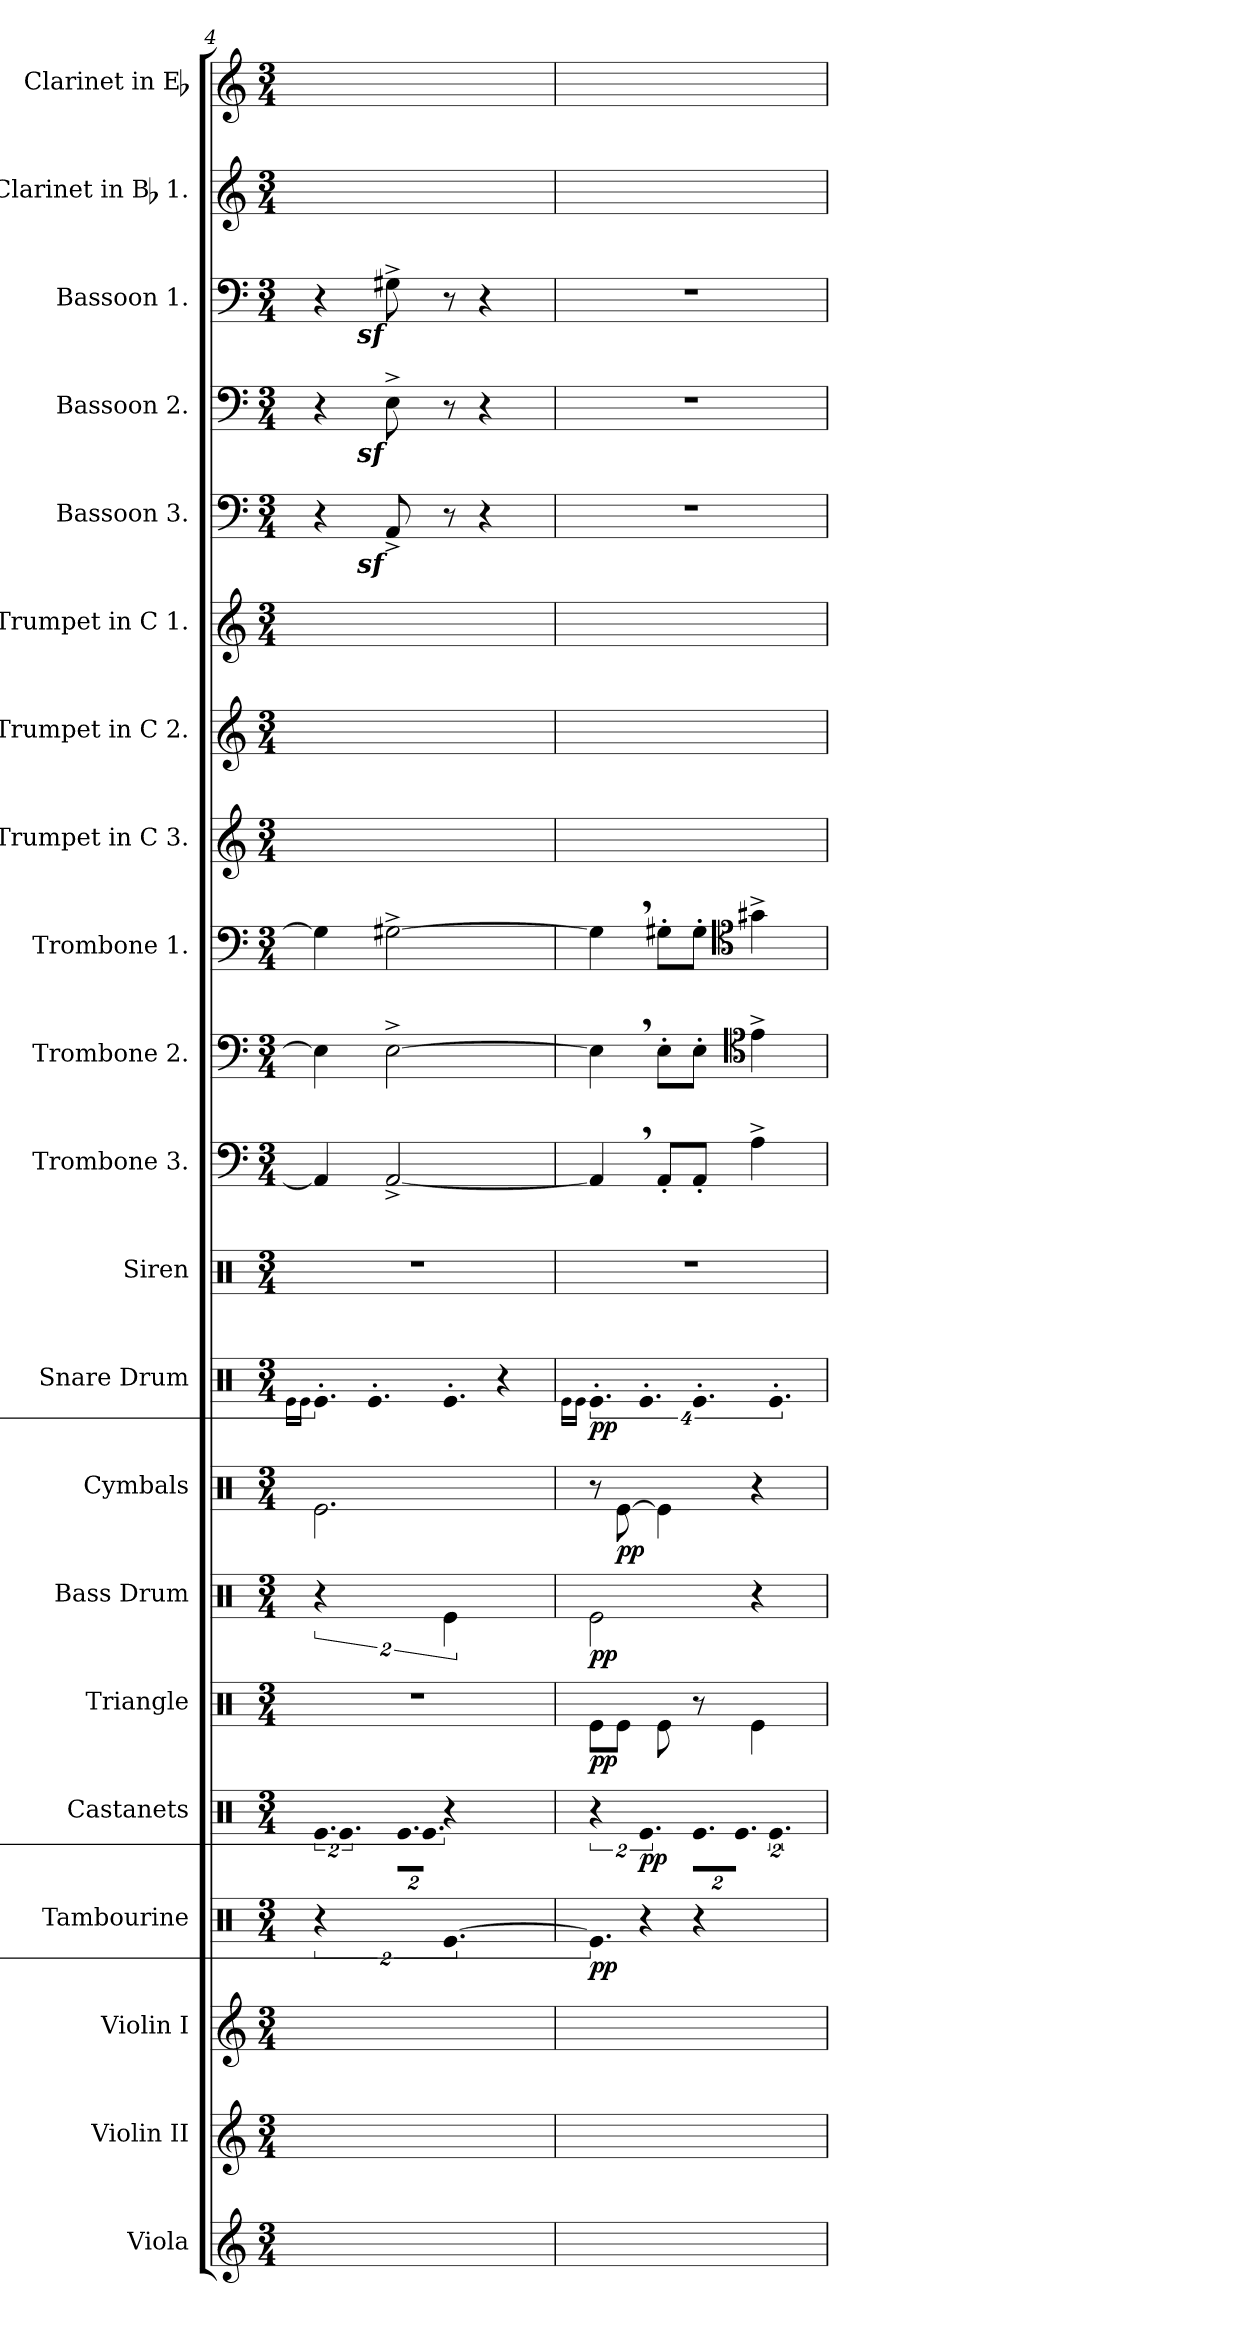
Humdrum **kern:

**kern	**kern	**kern	**kern	**dynam	**kern	**dynam	**kern	**dynam	**kern	**dynam	**kern	**dynam	**kern	**dynam	**kern	**kern	**kern	**kern	**kern	**kern	**kern	**kern	**kern	**kern	**kern	**kern
*part21	*part20	*part19	*part18	*part18	*part17	*part17	*part16	*part16	*part15	*part15	*part14	*part14	*part13	*part13	*part12	*part11	*part10	*part9	*part8	*part7	*part6	*part5	*part4	*part3	*part2	*part1
*staff21	*staff20	*staff19	*staff18	*staff18	*staff17	*staff17	*staff16	*staff16	*staff15	*staff15	*staff14	*staff14	*staff13	*staff13	*staff12	*staff11	*staff10	*staff9	*staff8	*staff7	*staff6	*staff5	*staff4	*staff3	*staff2	*staff1
*I"Viola	*I"Violin II	*I"Violin I	*I"Tambourine	*	*I"Castanets	*	*I"Triangle	*	*I"Bass Drum	*	*I"Cymbals	*	*I"Snare Drum	*	*I"Siren	*I"Trombone 3.	*I"Trombone 2.	*I"Trombone 1.	*I"Trumpet in C 3.	*I"Trumpet in C 2.	*I"Trumpet in C 1.	*I"Bassoon 3.	*I"Bassoon 2.	*I"Bassoon 1.	*I"Clarinet in Bb 1.	*I"Clarinet in Eb
*I'Vla.	*I'Vln. II	*I'Vln. I	*I'Tamb.	*	*I'Cast.	*	*I'Tri.	*	*I'B. D.	*	*I'Cym.	*	*I'S.D.	*	*I'Srn.	*I'Tbn.	*I'Tbn.	*I'Tbn.	*	*	*	*I'Bsn.	*I'Bsn.	*I'Bsn.	*I'Cl.	*
*clefG2	*clefG2	*clefG2	*clefX	*	*clefX	*	*clefX	*	*clefX	*	*clefX	*	*clefX	*	*clefX	*clefF4	*clefF4	*clefF4	*clefG2	*clefG2	*clefG2	*clefF4	*clefF4	*clefF4	*clefG2	*clefG2
*	*	*	*	*	*	*	*	*	*	*	*	*	*	*	*	*	*	*	*	*	*	*	*	*	*ITrd1c2	*ITrd-2c-3
*k[]	*k[]	*k[]	*k[]	*	*k[]	*	*k[]	*	*k[]	*	*k[]	*	*k[]	*	*k[]	*k[]	*k[]	*k[]	*k[]	*k[]	*k[]	*k[]	*k[]	*k[]	*k[b-e-]	*k[b-e-a-]
*M3/4	*M3/4	*M3/4	*M3/4	*	*M3/4	*	*M3/4	*	*M3/4	*	*M3/4	*	*M3/4	*	*M3/4	*M3/4	*M3/4	*M3/4	*M3/4	*M3/4	*M3/4	*M3/4	*M3/4	*M3/4	*M3/4	*M3/4
=4	=4	=4	=4	=4	=4	=4	=4	=4	=4	=4	=4	=4	=4	=4	=4	=4	=4	=4	=4	=4	=4	=4	=4	=4	=4	=4
.	.	.	.	.	.	.	.	.	.	.	.	.	16qqRe\LL	.	.	.	.	.	.	.	.	.	.	.	.	.
.	.	.	.	.	.	.	.	.	.	.	.	.	16qqRe\JJ	.	.	.	.	.	.	.	.	.	.	.	.	.
!	!	!	!LO:N:vis=2.	!	!LO:N:vis=8.	!	!	!	!	!	!	!	!LO:N:vis=4.	!	!	!	!	!	!	!	!	!	!	!	!	!
4%3ryy	4%3ryy	6ryy	8%3r	.	32%3Re\	.	4%3r	.	8%3r	.	2.Re\	.	16%3Re'\	.	4%3r	4AA]	4E]	4G#]	6ryy	2.ryy	6ryy	4r	4r	4r	4%3ryy	6ryy
!	!	!	!	!	!LO:N:vis=4.	!	!	!	!	!	!	!	!	!	!	!	!	!	!	!	!	!	!	!	!	!
.	.	.	.	.	16%3Re\	.	.	.	.	.	.	.	.	.	.	.	.	.	.	.	.	.	.	.	.	.
.	.	12ryy	.	.	.	.	.	.	.	.	.	.	.	.	.	.	.	.	6ryy	.	6ryy	.	.	.	.	12ryy
!	!	!	!	!	!	!	!	!	!	!	!	!	!LO:N:vis=4.	!	!	!	!	!	!	!	!	!	!	!	!	!
.	.	.	.	.	.	.	.	.	.	.	.	.	16%3Re'\	.	.	.	.	.	.	.	.	.	.	.	.	.
!	!	!	!	!	!	!	!	!	!	!	!	!	!	!	!	!	!	!	!	!	!	!LO:DY:rj:t=poco %s	!LO:DY:rj:t=poco %s	!LO:DY:rj:t=poco %s	!	!
.	.	12ryy	.	.	.	.	.	.	.	.	.	.	.	.	.	[2AA^	[2E^	[2G#X^	.	.	.	8AAz^	8Ez^	8G#Xz^	.	12ryy
!	!	!	!	!	!LO:N:vis=16.	!	!	!	!	!	!	!	!	!	!	!	!	!	!	!	!	!	!	!	!	!
.	.	.	.	.	64%3Re\LL	.	.	.	.	.	.	.	.	.	.	.	.	.	.	.	.	.	.	.	.	.
!	!	!	!	!	!LO:N:vis=16.	!	!	!	!	!	!	!	!	!	!	!	!	!	!	!	!	!	!	!	!	!
.	.	.	.	.	64%3Re\JJ	.	.	.	.	.	.	.	.	.	.	.	.	.	.	.	.	.	.	.	.	.
.	.	12ryy	.	.	.	.	.	.	.	.	.	.	.	.	.	.	.	.	6ryy	.	6ryy	.	.	.	.	12ryy
!	!	!	!LO:N:vis=2.	!	!LO:N:vis=2.	!	!	!	!	!	!	!	!LO:N:vis=4.	!	!	!	!	!	!	!	!	!	!	!	!	!
.	.	.	[8%3Re\	.	8%3r	.	.	.	8%3Re\	.	.	.	16%3Re'\	.	.	.	.	.	.	.	.	8r	8r	8r	.	.
.	.	12ryy	.	.	.	.	.	.	.	.	.	.	.	.	.	.	.	.	.	.	.	.	.	.	.	12ryy
.	.	12ryy	.	.	.	.	.	.	.	.	.	.	.	.	.	.	.	.	8ryy	.	8ryy	4r	4r	4r	.	12ryy
!	!	!	!	!	!	!	!	!	!	!	!	!	!LO:N:vis=4.	!	!	!	!	!	!	!	!	!	!	!	!	!
.	.	.	.	.	.	.	.	.	.	.	.	.	16%3r	.	.	.	.	.	.	.	.	.	.	.	.	.
.	.	12ryy	.	.	.	.	.	.	.	.	.	.	.	.	.	.	.	.	.	.	.	.	.	.	.	12ryy
.	.	.	.	.	.	.	.	.	.	.	.	.	.	.	.	.	.	.	8ryy	.	8ryy	.	.	.	.	.
.	.	12ryy	.	.	.	.	.	.	.	.	.	.	.	.	.	.	.	.	.	.	.	.	.	.	.	12ryy
=5	=5	=5	=5	=5	=5	=5	=5	=5	=5	=5	=5	=5	=5	=5	=5	=5	=5	=5	=5	=5	=5	=5	=5	=5	=5	=5
.	.	.	.	.	.	.	.	.	.	.	.	.	16qqRe\LL	.	.	.	.	.	.	.	.	.	.	.	.	.
.	.	.	.	.	.	.	.	.	.	.	.	.	16qqRe\JJ	.	.	.	.	.	.	.	.	.	.	.	.	.
!	!	!	!LO:N:vis=4.	!	!LO:N:vis=4.	!	!	!	!	!	!	!	!LO:N:vis=4.	!	!	!	!	!	!	!	!	!	!	!	!	!
4%3ryy	4%3ryy	6ryy	16%3Re\]	pp	16%3r	.	8Re\L	pp	2Re\	pp	8r	.	16%3Re'\	pp	4%3r	4AA,]	4E,]	4G#,]	8ryy	8ryy	8ryy	4%3r	4%3r	4%3r	4%3ryy	6ryy
.	.	.	.	.	.	.	8Re\J	.	.	.	[8Re\	pp	.	.	.	.	.	.	2ryy	2ryy	2ryy	.	.	.	.	.
.	.	12ryy	.	.	.	.	.	.	.	.	.	.	.	.	.	.	.	.	.	.	.	.	.	.	.	12ryy
!	!	!	!LO:N:vis=4.	!	!LO:N:vis=4.	!	!	!	!	!	!	!	!LO:N:vis=4.	!	!	!	!	!	!	!	!	!	!	!	!	!
.	.	.	16%3r	.	16%3Re\	pp	.	.	.	.	.	.	16%3Re'\	.	.	.	.	.	.	.	.	.	.	.	.	.
.	.	12ryy	.	.	.	.	8Re\	.	.	.	4Re\]	.	.	.	.	8AA'L	8E'L	8G#X'L	.	.	.	.	.	.	.	12ryy
.	.	12ryy	.	.	.	.	.	.	.	.	.	.	.	.	.	.	.	.	.	.	.	.	.	.	.	12ryy
!	!	!	!LO:N:vis=2.	!	!LO:N:vis=8.	!	!	!	!	!	!	!	!LO:N:vis=4.	!	!	!	!	!	!	!	!	!	!	!	!	!
.	.	.	8%3r	.	32%3Re\L	.	8r	.	.	.	.	.	16%3Re'\	.	.	8AA'J	8E'J	8G#'J	.	.	.	.	.	.	.	.
.	.	12ryy	.	.	.	.	.	.	.	.	.	.	.	.	.	.	.	.	.	.	.	.	.	.	.	12ryy
!	!	!	!	!	!LO:N:vis=8.	!	!	!	!	!	!	!	!	!	!	!	!	!	!	!	!	!	!	!	!	!
.	.	.	.	.	32%3Re\J	.	.	.	.	.	.	.	.	.	.	.	.	.	.	.	.	.	.	.	.	.
*	*	*	*	*	*	*	*	*	*	*	*	*	*	*	*	*	*clefC4	*clefC4	*	*	*	*	*	*	*	*
.	.	12ryy	.	.	.	.	4Re\	.	4r	.	4r	.	.	.	.	4A^	4e^	4g#X^	.	.	.	.	.	.	.	12ryy
!	!	!	!	!	!LO:N:vis=4.	!	!	!	!	!	!	!	!LO:N:vis=4.	!	!	!	!	!	!	!	!	!	!	!	!	!
.	.	.	.	.	16%3Re\	.	.	.	.	.	.	.	16%3Re'\	.	.	.	.	.	.	.	.	.	.	.	.	.
.	.	12ryy	.	.	.	.	.	.	.	.	.	.	.	.	.	.	.	.	.	.	.	.	.	.	.	12ryy
.	.	.	.	.	.	.	.	.	.	.	.	.	.	.	.	.	.	.	8ryy	8ryy	8ryy	.	.	.	.	.
.	.	12ryy	.	.	.	.	.	.	.	.	.	.	.	.	.	.	.	.	.	.	.	.	.	.	.	12ryy
=	=	=	=	=	=	=	=	=	=	=	=	=	=	=	=	=	=	=	=	=	=	=	=	=	=	=
*-	*-	*-	*-	*-	*-	*-	*-	*-	*-	*-	*-	*-	*-	*-	*-	*-	*-	*-	*-	*-	*-	*-	*-	*-	*-	*-
